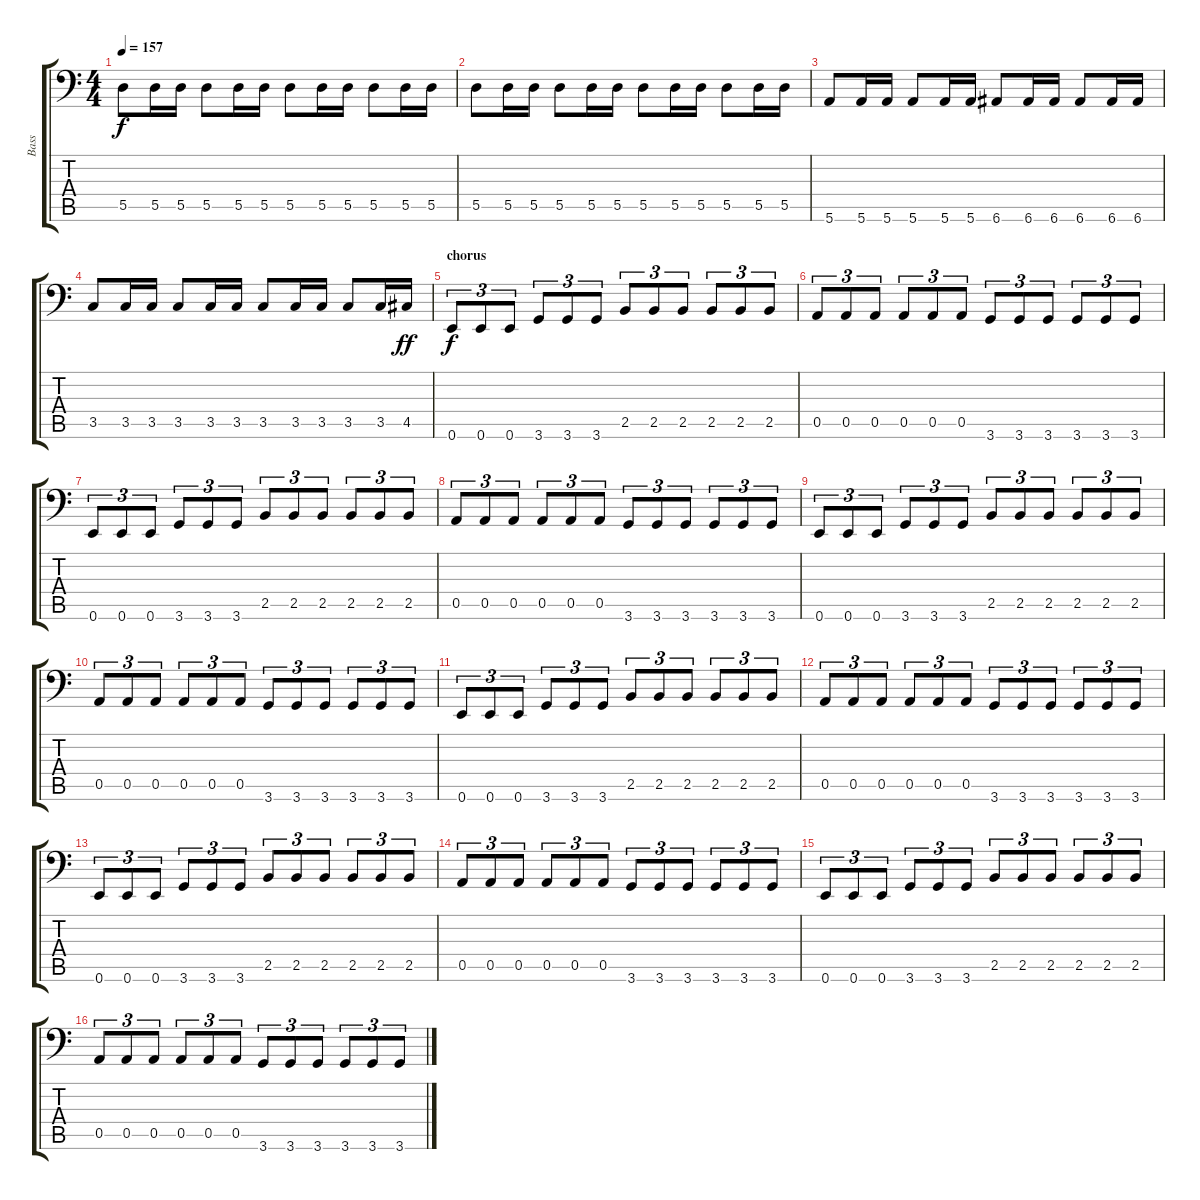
\track ("Bass" "Bass") {instrument electricbassfinger}
\staff {score tabs}
\tuning (E3 B2 G2 D2 A1 E1) {hide}
\ts (4 4)
\tempo 157
\clef f4
\ks c
5.5.8{dy f} 5.5.16 5.5.16 5.5.8 5.5.16 5.5.16 5.5.8 5.5.16 5.5.16 5.5.8 5.5.16 5.5.16 |
5.5.8 5.5.16 5.5.16 5.5.8 5.5.16 5.5.16 5.5.8 5.5.16 5.5.16 5.5.8 5.5.16 5.5.16 |
5.6.8 5.6.16 5.6.16 5.6.8 5.6.16 5.6.16 6.6.8 6.6.16 6.6.16 6.6.8 6.6.16 6.6.16 |
3.5.8 3.5.16 3.5.16 3.5.8 3.5.16 3.5.16 3.5.8 3.5.16 3.5.16 3.5.8 3.5.16 4.5.16{dy ff} |
\section ("" "chorus")
0.6.8{tu (3 2) dy f} 0.6.8{tu (3 2)} 0.6.8{tu (3 2)} 3.6.8{tu (3 2)} 3.6.8{tu (3 2)} 3.6.8{tu (3 2)} 2.5.8{tu (3 2)} 2.5.8{tu (3 2)} 2.5.8{tu (3 2)} 2.5.8{tu (3 2)} 2.5.8{tu (3 2)} 2.5.8{tu (3 2)} |
0.5.8{tu (3 2)} 0.5.8{tu (3 2)} 0.5.8{tu (3 2)} 0.5.8{tu (3 2)} 0.5.8{tu (3 2)} 0.5.8{tu (3 2)} 3.6.8{tu (3 2)} 3.6.8{tu (3 2)} 3.6.8{tu (3 2)} 3.6.8{tu (3 2)} 3.6.8{tu (3 2)} 3.6.8{tu (3 2)} |
0.6.8{tu (3 2)} 0.6.8{tu (3 2)} 0.6.8{tu (3 2)} 3.6.8{tu (3 2)} 3.6.8{tu (3 2)} 3.6.8{tu (3 2)} 2.5.8{tu (3 2)} 2.5.8{tu (3 2)} 2.5.8{tu (3 2)} 2.5.8{tu (3 2)} 2.5.8{tu (3 2)} 2.5.8{tu (3 2)} |
0.5.8{tu (3 2)} 0.5.8{tu (3 2)} 0.5.8{tu (3 2)} 0.5.8{tu (3 2)} 0.5.8{tu (3 2)} 0.5.8{tu (3 2)} 3.6.8{tu (3 2)} 3.6.8{tu (3 2)} 3.6.8{tu (3 2)} 3.6.8{tu (3 2)} 3.6.8{tu (3 2)} 3.6.8{tu (3 2)} |
0.6.8{tu (3 2)} 0.6.8{tu (3 2)} 0.6.8{tu (3 2)} 3.6.8{tu (3 2)} 3.6.8{tu (3 2)} 3.6.8{tu (3 2)} 2.5.8{tu (3 2)} 2.5.8{tu (3 2)} 2.5.8{tu (3 2)} 2.5.8{tu (3 2)} 2.5.8{tu (3 2)} 2.5.8{tu (3 2)} |
0.5.8{tu (3 2)} 0.5.8{tu (3 2)} 0.5.8{tu (3 2)} 0.5.8{tu (3 2)} 0.5.8{tu (3 2)} 0.5.8{tu (3 2)} 3.6.8{tu (3 2)} 3.6.8{tu (3 2)} 3.6.8{tu (3 2)} 3.6.8{tu (3 2)} 3.6.8{tu (3 2)} 3.6.8{tu (3 2)} |
0.6.8{tu (3 2)} 0.6.8{tu (3 2)} 0.6.8{tu (3 2)} 3.6.8{tu (3 2)} 3.6.8{tu (3 2)} 3.6.8{tu (3 2)} 2.5.8{tu (3 2)} 2.5.8{tu (3 2)} 2.5.8{tu (3 2)} 2.5.8{tu (3 2)} 2.5.8{tu (3 2)} 2.5.8{tu (3 2)} |
0.5.8{tu (3 2)} 0.5.8{tu (3 2)} 0.5.8{tu (3 2)} 0.5.8{tu (3 2)} 0.5.8{tu (3 2)} 0.5.8{tu (3 2)} 3.6.8{tu (3 2)} 3.6.8{tu (3 2)} 3.6.8{tu (3 2)} 3.6.8{tu (3 2)} 3.6.8{tu (3 2)} 3.6.8{tu (3 2)} |
0.6.8{tu (3 2)} 0.6.8{tu (3 2)} 0.6.8{tu (3 2)} 3.6.8{tu (3 2)} 3.6.8{tu (3 2)} 3.6.8{tu (3 2)} 2.5.8{tu (3 2)} 2.5.8{tu (3 2)} 2.5.8{tu (3 2)} 2.5.8{tu (3 2)} 2.5.8{tu (3 2)} 2.5.8{tu (3 2)} |
0.5.8{tu (3 2)} 0.5.8{tu (3 2)} 0.5.8{tu (3 2)} 0.5.8{tu (3 2)} 0.5.8{tu (3 2)} 0.5.8{tu (3 2)} 3.6.8{tu (3 2)} 3.6.8{tu (3 2)} 3.6.8{tu (3 2)} 3.6.8{tu (3 2)} 3.6.8{tu (3 2)} 3.6.8{tu (3 2)} |
0.6.8{tu (3 2)} 0.6.8{tu (3 2)} 0.6.8{tu (3 2)} 3.6.8{tu (3 2)} 3.6.8{tu (3 2)} 3.6.8{tu (3 2)} 2.5.8{tu (3 2)} 2.5.8{tu (3 2)} 2.5.8{tu (3 2)} 2.5.8{tu (3 2)} 2.5.8{tu (3 2)} 2.5.8{tu (3 2)} |
0.5.8{tu (3 2)} 0.5.8{tu (3 2)} 0.5.8{tu (3 2)} 0.5.8{tu (3 2)} 0.5.8{tu (3 2)} 0.5.8{tu (3 2)} 3.6.8{tu (3 2)} 3.6.8{tu (3 2)} 3.6.8{tu (3 2)} 3.6.8{tu (3 2)} 3.6.8{tu (3 2)} 3.6.8{tu (3 2)}
